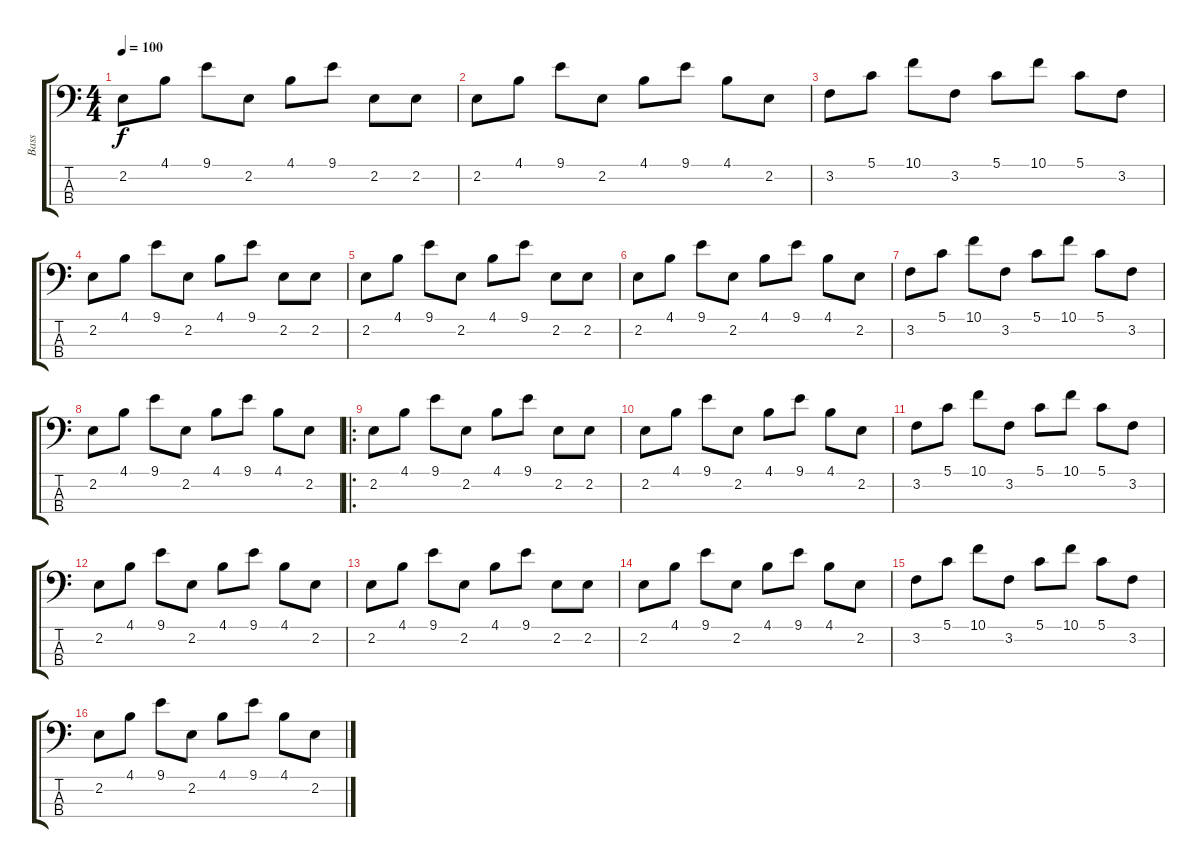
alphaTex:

\track ("Bass" "Bass") {instrument electricbassfinger}
\staff {score tabs}
\tuning (G2 D2 A1 E1) {hide}
\ts (4 4)
\tempo 100
\clef f4
\ks c
2.2.8{dy f instrument electricbassfinger} 4.1.8 9.1.8 2.2.8 4.1.8 9.1.8 2.2.8 2.2.8 |
2.2.8 4.1.8 9.1.8 2.2.8 4.1.8 9.1.8 4.1.8 2.2.8 |
3.2.8 5.1.8 10.1.8 3.2.8 5.1.8 10.1.8 5.1.8 3.2.8 |
2.2.8 4.1.8 9.1.8 2.2.8 4.1.8 9.1.8 2.2.8 2.2.8 |
2.2.8 4.1.8 9.1.8 2.2.8 4.1.8 9.1.8 2.2.8 2.2.8 |
2.2.8 4.1.8 9.1.8 2.2.8 4.1.8 9.1.8 4.1.8 2.2.8 |
3.2.8 5.1.8 10.1.8 3.2.8 5.1.8 10.1.8 5.1.8 3.2.8 |
2.2.8 4.1.8 9.1.8 2.2.8 4.1.8 9.1.8 4.1.8 2.2.8 |
\ro
2.2.8 4.1.8 9.1.8 2.2.8 4.1.8 9.1.8 2.2.8 2.2.8 |
2.2.8 4.1.8 9.1.8 2.2.8 4.1.8 9.1.8 4.1.8 2.2.8 |
3.2.8 5.1.8 10.1.8 3.2.8 5.1.8 10.1.8 5.1.8 3.2.8 |
2.2.8 4.1.8 9.1.8 2.2.8 4.1.8 9.1.8 4.1.8 2.2.8 |
2.2.8 4.1.8 9.1.8 2.2.8 4.1.8 9.1.8 2.2.8 2.2.8 |
2.2.8 4.1.8 9.1.8 2.2.8 4.1.8 9.1.8 4.1.8 2.2.8 |
3.2.8 5.1.8 10.1.8 3.2.8 5.1.8 10.1.8 5.1.8 3.2.8 |
2.2.8 4.1.8 9.1.8 2.2.8 4.1.8 9.1.8 4.1.8 2.2.8
